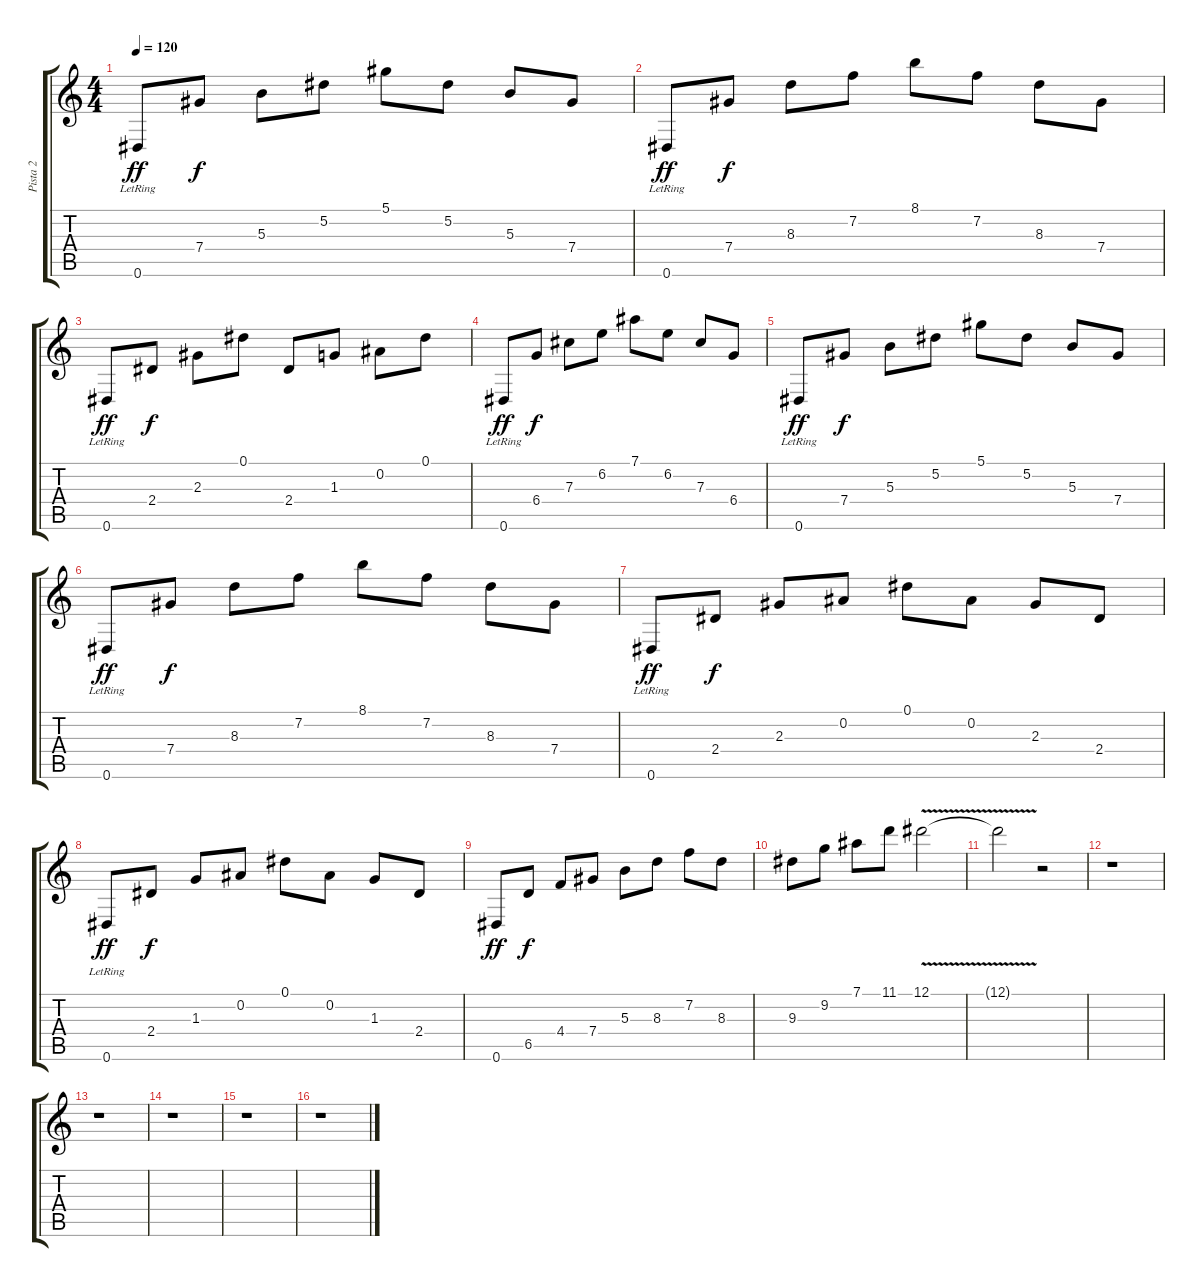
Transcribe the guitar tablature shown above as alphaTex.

\track ("Pista 2" "Pista 2") {instrument overdrivenguitar}
\staff {score tabs}
\tuning (Eb4 Bb3 Gb3 Db3 Ab2 Eb2) {hide}
\ts (4 4)
\tempo 120
\clef g2
\ks c
0.6{lr}.8{dy ff instrument acousticguitarsteel} 7.4.8{dy f} 5.3.8 5.2.8 5.1.8 5.2.8 5.3.8 7.4.8 |
0.6{lr}.8{dy ff instrument acousticguitarsteel} 7.4.8{dy f} 8.3.8 7.2.8 8.1.8 7.2.8 8.3.8 7.4.8 |
0.6{lr}.8{dy ff instrument acousticguitarsteel} 2.4.8{dy f} 2.3.8 0.1.8 2.4.8 1.3.8 0.2.8 0.1.8 |
0.6{lr}.8{dy ff instrument acousticguitarsteel} 6.4.8{dy f} 7.3.8 6.2.8 7.1.8 6.2.8 7.3.8 6.4.8 |
0.6{lr}.8{dy ff instrument acousticguitarsteel} 7.4.8{dy f} 5.3.8 5.2.8 5.1.8 5.2.8 5.3.8 7.4.8 |
0.6{lr}.8{dy ff instrument acousticguitarsteel} 7.4.8{dy f} 8.3.8 7.2.8 8.1.8 7.2.8 8.3.8 7.4.8 |
0.6{lr}.8{dy ff instrument acousticguitarsteel} 2.4.8{dy f} 2.3.8 0.2.8 0.1.8 0.2.8 2.3.8 2.4.8 |
0.6{lr}.8{dy ff instrument acousticguitarsteel} 2.4.8{dy f} 1.3.8 0.2.8 0.1.8 0.2.8 1.3.8 2.4.8 |
0.6.8{dy ff instrument acousticguitarsteel} 6.5.8{dy f} 4.4.8 7.4.8 5.3.8 8.3.8 7.2.8 8.3.8 |
9.3.8{instrument acousticguitarsteel} 9.2.8 7.1.8 11.1.8 12.1{v}.2 |
12.1{t}.2 r.2 |
r.1{instrument overdrivenguitar} |
r.1 |
r.1 |
r.1 |
r.1
